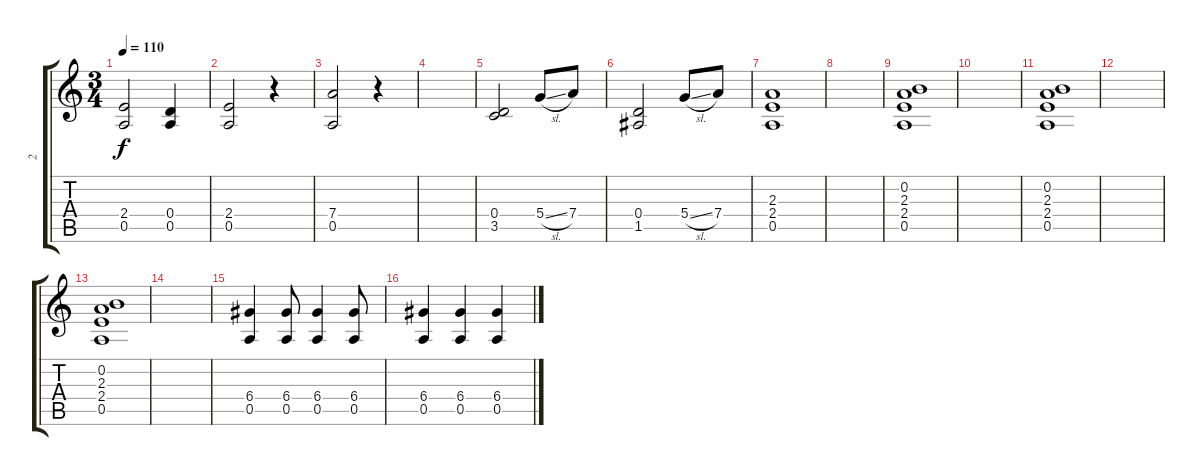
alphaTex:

\track ("2" "2") {instrument electricguitarclean}
\staff {score tabs}
\tuning (E4 B3 G3 D3 A2 E2) {hide}
\ts (3 4)
\tempo 110
\clef g2
\ks c
(2.4 0.5).2{dy f} (0.4 0.5).4 |
(2.4 0.5).2 r.4 |
(7.4 0.5).2 r.4 |
|
(0.4 3.5).2 5.4{sl}.8 7.4.8 |
(0.4 1.5).2 5.4{sl}.8 7.4.8 |
(2.3 2.4 0.5).1 |
|
(0.2 2.3 2.4 0.5).1 |
|
(0.2 2.3 2.4 0.5).1 |
|
(0.2 2.3 2.4 0.5).1 |
|
(6.4 0.5).4 (6.4 0.5).8 (6.4 0.5).4 (6.4 0.5).8 |
(6.4 0.5).4 (6.4 0.5).4 (6.4 0.5).4
